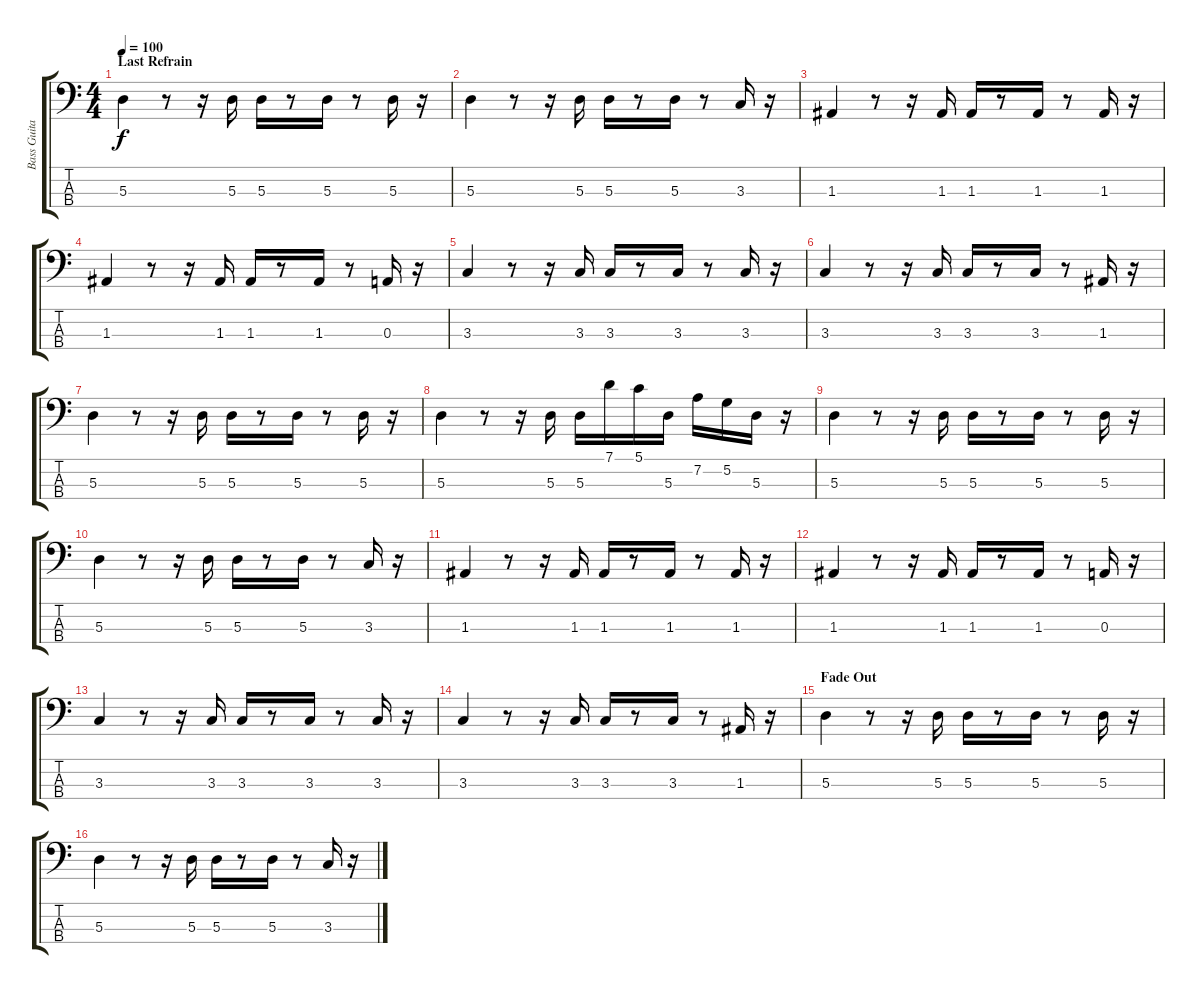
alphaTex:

\track ("Bass Guitar" "Bass Guita") {instrument slapbass1}
\staff {score tabs}
\tuning (G2 D2 A1 E1) {hide}
\ts (4 4)
\section ("" "Last Refrain")
\tempo 100
\clef f4
\ks c
5.3.4{dy f} r.8 r.16 5.3.16 5.3.16 r.8 5.3.16 r.8 5.3.16 r.16 |
5.3.4 r.8 r.16 5.3.16 5.3.16 r.8 5.3.16 r.8 3.3.16 r.16 |
1.3.4 r.8 r.16 1.3.16 1.3.16 r.8 1.3.16 r.8 1.3.16 r.16 |
1.3.4 r.8 r.16 1.3.16 1.3.16 r.8 1.3.16 r.8 0.3.16 r.16 |
3.3.4 r.8 r.16 3.3.16 3.3.16 r.8 3.3.16 r.8 3.3.16 r.16 |
3.3.4 r.8 r.16 3.3.16 3.3.16 r.8 3.3.16 r.8 1.3.16 r.16 |
5.3.4 r.8 r.16 5.3.16 5.3.16 r.8 5.3.16 r.8 5.3.16 r.16 |
5.3.4 r.8 r.16 5.3.16 5.3.16 7.1.16 5.1.16 5.3.16 7.2.16 5.2.16 5.3.16 r.16 |
5.3.4 r.8 r.16 5.3.16 5.3.16 r.8 5.3.16 r.8 5.3.16 r.16 |
5.3.4 r.8 r.16 5.3.16 5.3.16 r.8 5.3.16 r.8 3.3.16 r.16 |
1.3.4 r.8 r.16 1.3.16 1.3.16 r.8 1.3.16 r.8 1.3.16 r.16 |
1.3.4 r.8 r.16 1.3.16 1.3.16 r.8 1.3.16 r.8 0.3.16 r.16 |
3.3.4 r.8 r.16 3.3.16 3.3.16 r.8 3.3.16 r.8 3.3.16 r.16 |
3.3.4 r.8 r.16 3.3.16 3.3.16 r.8 3.3.16 r.8 1.3.16 r.16 |
\section ("" "Fade Out")
5.3.4 r.8 r.16 5.3.16 5.3.16 r.8 5.3.16 r.8 5.3.16 r.16 |
5.3.4 r.8 r.16 5.3.16 5.3.16 r.8 5.3.16 r.8 3.3.16 r.16
